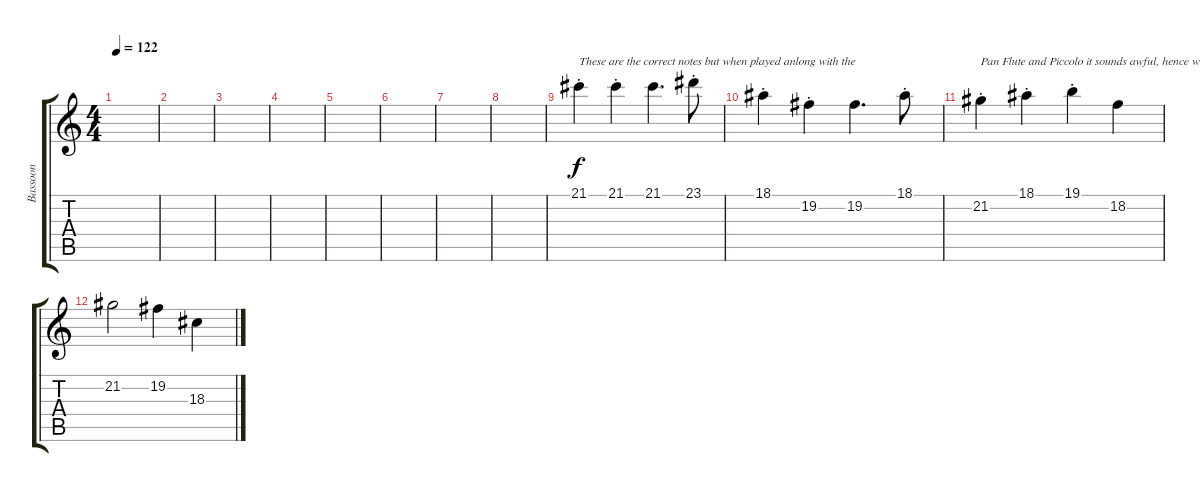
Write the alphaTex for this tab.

\track ("Bassoon" "Bassoon") {mute instrument bassoon}
\staff {score tabs}
\tuning (E4 B3 G3 D3 A2 E2) {hide}
\ts (4 4)
\tempo 122
\clef g2
\ks c
|
|
|
|
|
|
|
|
21.1{st}.4{txt "These are the correct notes but when played anlong with the"} 21.1{st}.4 21.1.4{d} 23.1{st}.8 |
18.1{st}.4 19.2{st}.4 19.2.4{d} 18.1{st}.8 |
21.2{st}.4{txt "Pan Flute and Piccolo it sounds awful, hence why I muted it"} 18.1{st}.4 19.1{st}.4 18.2.4 |
21.2.2 19.2.4 18.3.4
